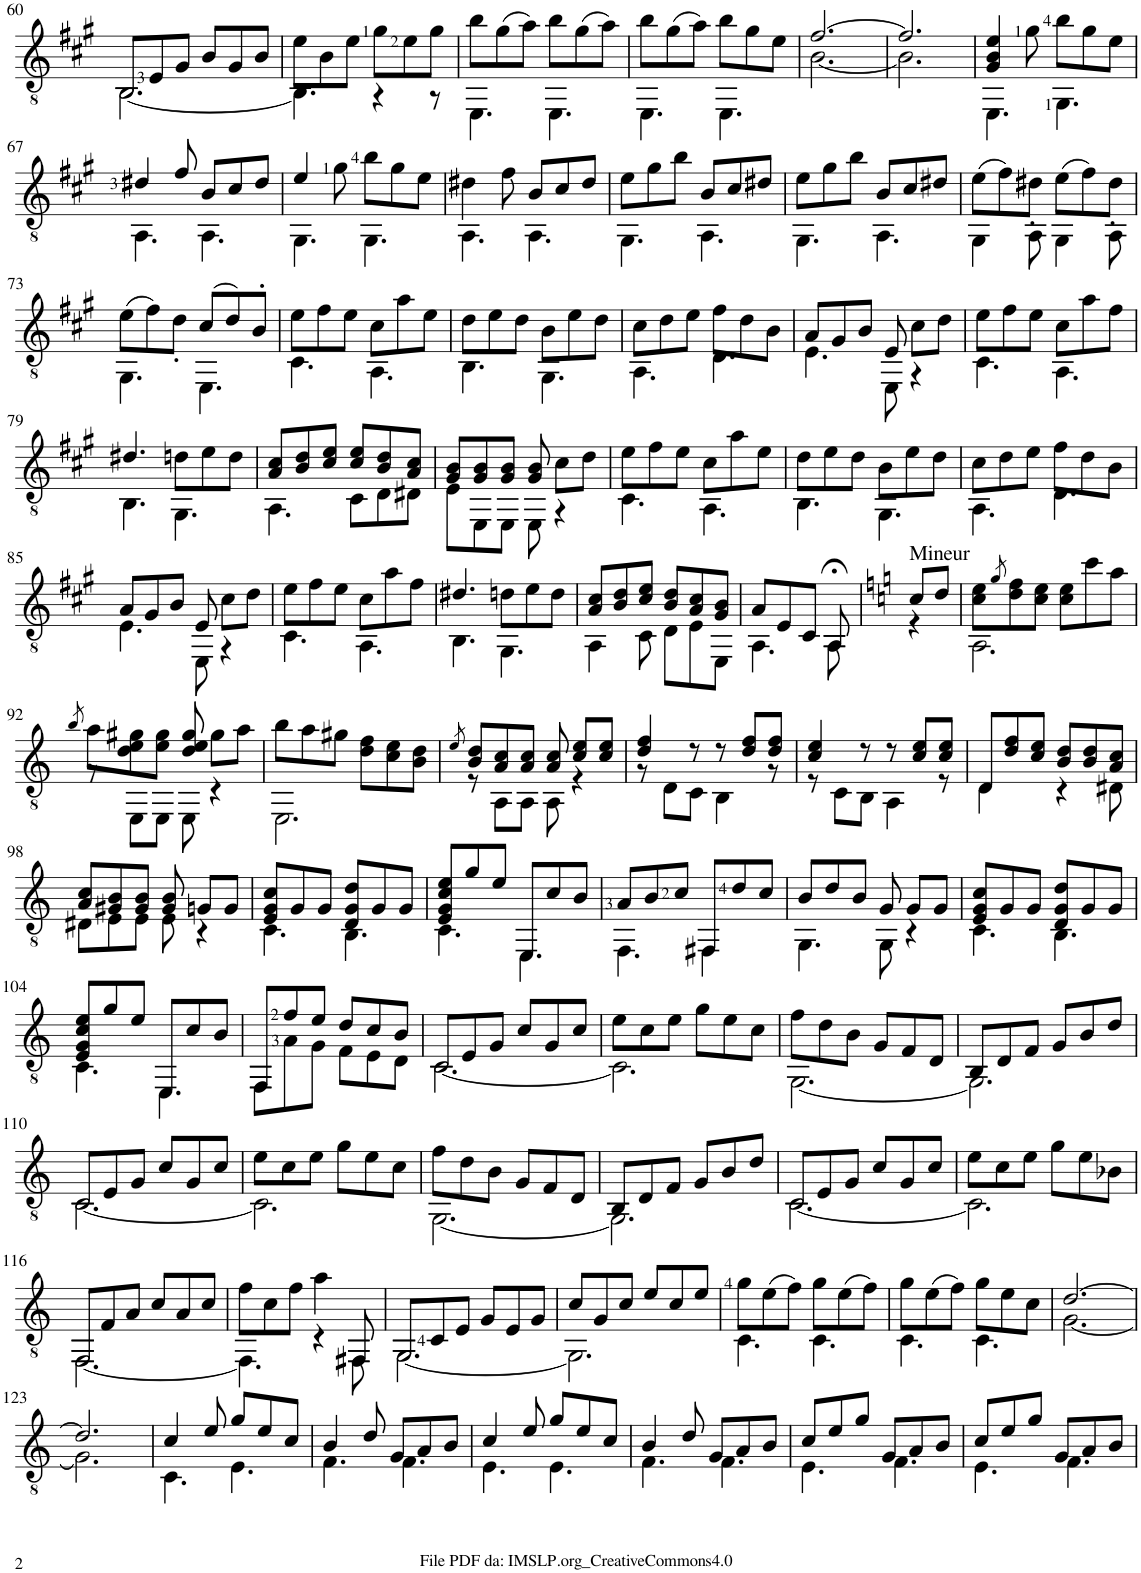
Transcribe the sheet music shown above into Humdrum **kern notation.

**kern
*part1
*staff1
*I"Guitar
*I'Guit.
!!LO:PB:g=z
*clefGv2
*k[f#c#g#]
*M6/8
=60
!LO:N:head=open
*^
8BB/L	[2.BB\
8E/	.
8G#/J	.
8B/L	.
8G#/	.
8B/J	.
=61	=61
8e\L	4.BB\]
8B\	.
8e\J	.
8g#\L	4r
8e\	.
8g#\J	8r
=62	=62
8b\L	4.EE\
(8g#\	.
8a\J)	.
8b\L	4.EE\
(8g#\	.
8a\J)	.
=63	=63
8b\L	4.EE\
(8g#\	.
8a\J)	.
8b\L	4.EE\
8g#\	.
8e\J	.
=64	=64
[2.f#/	[2.B\
=65	=65
2.f#/]	2.B\]
=66	=66
4G#/ 4B/ 4e/	4.EE\
8g#\	.
8b\L	4.GG#\
8g#\	.
8e\J	.
!!LO:LB:g=z	!!
=67	=67
4d#X/	4.AA\
8f#/	.
8B/L	4.AA\
8c#/	.
8d#/J	.
=68	=68
4e/	4.GG#\
8g#\	.
8b\L	4.GG#\
8g#\	.
8e\J	.
=69	=69
4d#X\	4.AA\
8f#\	.
8B/L	4.AA\
8c#/	.
8d#/J	.
=70	=70
8e\L	4.GG#\
8g#\	.
8b\J	.
8B/L	4.AA\
8c#/	.
8d#X/J	.
=71	=71
8e\L	4.GG#\
8g#\	.
8b\J	.
8B/L	4.AA\
8c#/	.
8d#X/J	.
=72	=72
(8e\L	4GG#\
8f#\)	.
8d#X'\J	8AA\
(8e\L	4GG#\
8f#\)	.
8d#'\J	8AA\
!!LO:LB:g=z	!!
=73	=73
(8e\L	4.GG#\
8f#\)	.
8d'\J	.
(8c#/L	4.EE\
8d/)	.
8B'/J	.
=74	=74
8e\L	4.C#\
8f#\	.
8e\J	.
8c#\L	4.AA\
8a\	.
8e\J	.
=75	=75
8d\L	4.BB\
8e\	.
8d\J	.
8B\L	4.GG#\
8e\	.
8d\J	.
=76	=76
8c#\L	4.AA\
8d\	.
8e\J	.
8f#\L	4.D\
8d\	.
8B\J	.
=77	=77
8A/L	4.E\
8G#/	.
8B/J	.
8E/	8EE\
8c#\L	4r
8d\J	.
=78	=78
8e\L	4.C#\
8f#\	.
8e\J	.
8c#\L	4.AA\
8a\	.
8f#\J	.
!!LO:LB:g=z	!!
=79	=79
4.d#X/	4.BB\
8dn\L	4.GG#\
8e\	.
8d\J	.
=80	=80
8A/ 8c#/L	4.AA\
8B/ 8d/	.
8c#/ 8e/J	.
8c#/ 8e/L	8C#\L
8B/ 8d/	8D\
8A/ 8c#/J	8D#X\J
=81	=81
8G#/ 8B/L	8E\L
8G#/ 8B/	8EE\
8G#/ 8B/J	8EE\J
8G#/ 8B/	8EE\
8c#\L	4r
8d\J	.
=82	=82
8e\L	4.C#\
8f#\	.
8e\J	.
8c#\L	4.AA\
8a\	.
8e\J	.
=83	=83
8d\L	4.BB\
8e\	.
8d\J	.
8B\L	4.GG#\
8e\	.
8d\J	.
=84	=84
8c#\L	4.AA\
8d\	.
8e\J	.
8f#\L	4.D\
8d\	.
8B\J	.
!!LO:LB:g=z	!!
=85	=85
8A/L	4.E\
8G#/	.
8B/J	.
8E/	8EE\
8c#\L	4r
8d\J	.
=86	=86
8e\L	4.C#\
8f#\	.
8e\J	.
8c#\L	4.AA\
8a\	.
8f#\J	.
=87	=87
4.d#X/	4.BB\
8dn\L	4.GG#\
8e\	.
8d\J	.
=88	=88
8A/ 8c#/L	4AA\
8B/ 8d/	.
8c#/ 8e/J	8C#\
8B/ 8d/L	8D\L
8A/ 8c#/	8E\
8G#/ 8B/J	8EE\J
=89	=89
8A/L	4.AA\
8E/	.
8C#/J	.
8AA;</	8AA\
=90	=90
*k[]	*
!LO:TX:a:t=Mineur	!
8c/L	4r
8d/J	.
=91	=91
8c\ 8e\L	2.AA\
8qg/	.
8d\ 8f\	.
8c\ 8e\J	.
8c\ 8e\L	.
8cc\	.
8a\J	.
!!LO:LB:g=z	!!
=92	=92
8qb/	.
8a\L	8r
8d\ 8e\ 8g#X\	8EE\L
8e\ 8g#\J	8EE\J
8d/ 8e/ 8g#/	8EE\
8g#\L	4r
8a\J	.
=93	=93
8b\L	2.EE\
8a\	.
8g#X\J	.
8d\ 8f\L	.
8c\ 8e\	.
8B\ 8d\J	.
=94	=94
8qe/	.
8B/ 8d/L	8r
8A/ 8c/	8AA\L
8A/ 8c/J	8AA\J
8A/ 8c/	8AA\
8c/ 8e/L	4r
8c/ 8e/J	.
=95	=95
4d/ 4f/	8r
.	8D\L
8r	8C\J
8r	4BB\
8d/ 8f/L	.
8d/ 8f/J	8r
=96	=96
4c/ 4e/	8r
.	8C\L
8r	8BB\J
8r	4AA\
8c/ 8e/L	.
8c/ 8e/J	8r
=97	=97
8D/L	4.D\
8d/ 8f/	.
8c/ 8e/J	.
8B/ 8d/L	4r
8B/ 8d/	.
8A/ 8c/J	8D#X\
!!LO:LB:g=z	!!
=98	=98
8A/ 8c/L	8D#X\L
8G#X/ 8B/	8E\
8G#/ 8B/J	8E\J
8G#/ 8B/	8E\
8Gn/L	4r
8G/J	.
=99	=99
8E/ 8G/ 8c/L	4.C\
8G/	.
8G/J	.
8D/ 8G/ 8d/L	4.BB\
8G/	.
8G/J	.
=100	=100
8E/ 8G/ 8c/ 8e/L	4.C\
8g/	.
8e/J	.
8EE/L	4.EE\
8c/	.
8B/J	.
=101	=101
8A/L	4.FF\
8B/	.
8c/J	.
8FF#X/L	4.FF#\
8d/	.
8c/J	.
=102	=102
8B/L	4.GG\
8d/	.
8B/J	.
8G/	8GG\
8G/L	4r
8G/J	.
=103	=103
8E/ 8G/ 8c/L	4.C\
8G/	.
8G/J	.
8D/ 8G/ 8d/L	4.BB\
8G/	.
8G/J	.
!!LO:LB:g=z	!!
=104	=104
8E/ 8G/ 8c/ 8e/L	4.C\
8g/	.
8e/J	.
8EE/L	4.EE\
8c/	.
8B/J	.
=105	=105
8FF/L	8FF\L
8f/	8A\
8e/J	8G\J
8d/L	8F\L
8c/	8E\
8B/J	8D\J
=106	=106
!LO:N:head=open	!
8C/L	[2.C\
8E/	.
8G/J	.
8c/L	.
8G/	.
8c/J	.
=107	=107
8e\L	2.C\]
8c\	.
8e\J	.
8g\L	.
8e\	.
8c\J	.
=108	=108
8f\L	[2.GG\
8d\	.
8B\J	.
8G/L	.
8F/	.
8D/J	.
=109	=109
8BB/L	2.GG\]
8D/	.
8F/J	.
8G/L	.
8B/	.
8d/J	.
!!LO:LB:g=z	!!
=110	=110
!LO:N:head=open	!
8C/L	[2.C\
8E/	.
8G/J	.
8c/L	.
8G/	.
8c/J	.
=111	=111
8e\L	2.C\]
8c\	.
8e\J	.
8g\L	.
8e\	.
8c\J	.
=112	=112
8f\L	[2.GG\
8d\	.
8B\J	.
8G/L	.
8F/	.
8D/J	.
=113	=113
8BB/L	2.GG\]
8D/	.
8F/J	.
8G/L	.
8B/	.
8d/J	.
=114	=114
!LO:N:head=open	!
8C/L	[2.C\
8E/	.
8G/J	.
8c/L	.
8G/	.
8c/J	.
=115	=115
8e\L	2.C\]
8c\	.
8e\J	.
8g\L	.
8e\	.
8B-X\J	.
!!LO:LB:g=z	!!
=116	=116
!LO:N:head=open	!
8FF/L	[2.FF\
8F/	.
8A/J	.
8c/L	.
8A/	.
8c/J	.
=117	=117
8f\L	4.FF\]
8c\	.
8f\J	.
4a\	4r
8FF#X/	8FF#\
=118	=118
!LO:N:head=open	!
8GG/L	[2.GG\
8C/	.
8E/J	.
8G/L	.
8E/	.
8G/J	.
=119	=119
8c/L	2.GG\]
8G/	.
8c/J	.
8e/L	.
8c/	.
8e/J	.
=120	=120
8g\L	4.C\
(8e\	.
8f\J)	.
8g\L	4.C\
(8e\	.
8f\J)	.
=121	=121
8g\L	4.C\
(8e\	.
8f\J)	.
8g\L	4.C\
8e\	.
8c\J	.
=122	=122
[2.d/	[2.G\
!!LO:LB:g=z	!!
=123	=123
2.d/]	2.G\]
=124	=124
4c/	4.C\
8e/	.
8g/L	4.E\
8e/	.
8c/J	.
=125	=125
4B/	4.F\
8d/	.
8G/L	4.F\
8A/	.
8B/J	.
=126	=126
4c/	4.E\
8e/	.
8g/L	4.E\
8e/	.
8c/J	.
=127	=127
4B/	4.F\
8d/	.
8G/L	4.F\
8A/	.
8B/J	.
=128	=128
8c/L	4.E\
8e/	.
8g/J	.
8G/L	4.F\
8A/	.
8B/J	.
=129	=129
8c/L	4.E\
8e/	.
8g/J	.
8G/L	4.F\
8A/	.
8B/J	.
*v	*v
=
*-
